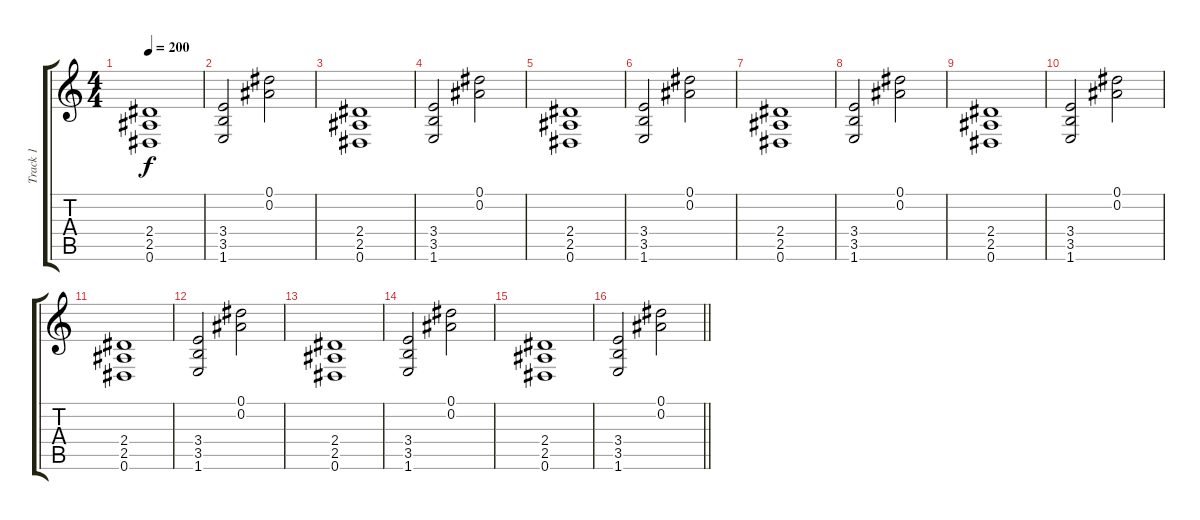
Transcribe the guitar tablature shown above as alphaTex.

\track ("Track 1" "Track 1") {instrument distortionguitar}
\staff {score tabs}
\tuning (Eb4 Bb3 Gb3 Db3 Ab2 Eb2) {hide}
\ts (4 4)
\tempo 200
\clef g2
\ks c
(2.4 2.5 0.6).1{dy f} |
(3.4 3.5 1.6).2 (0.1 0.2).2 |
(2.4 2.5 0.6).1 |
(3.4 3.5 1.6).2 (0.1 0.2).2 |
(2.4 2.5 0.6).1 |
(3.4 3.5 1.6).2 (0.1 0.2).2 |
(2.4 2.5 0.6).1 |
(3.4 3.5 1.6).2 (0.1 0.2).2 |
(2.4 2.5 0.6).1 |
(3.4 3.5 1.6).2 (0.1 0.2).2 |
(2.4 2.5 0.6).1 |
(3.4 3.5 1.6).2 (0.1 0.2).2 |
(2.4 2.5 0.6).1 |
(3.4 3.5 1.6).2 (0.1 0.2).2 |
(2.4 2.5 0.6).1 |
\barLineRight lightlight
(3.4 3.5 1.6).2 (0.1 0.2).2
